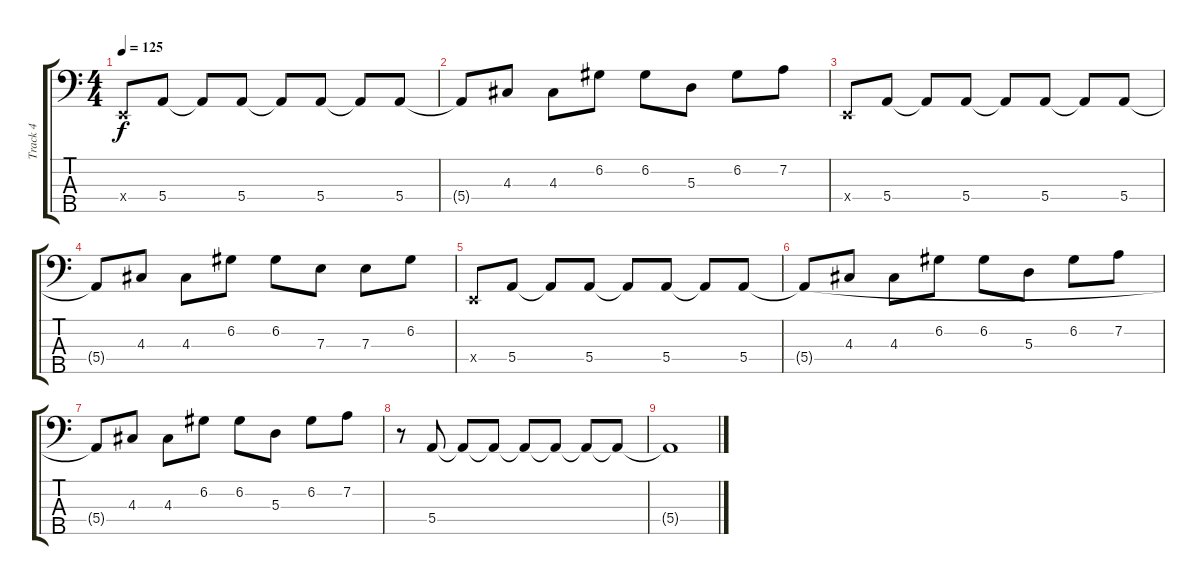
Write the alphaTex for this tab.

\track ("Track 4" "Track 4") {instrument electricbassfinger}
\staff {score tabs}
\tuning (G2 D2 A1 E1 B0) {hide}
\ts (4 4)
\tempo 125
\clef f4
\ks c
0.4{x}.8{dy f} 5.4.8 5.4{t}.8 5.4.8 5.4{t}.8 5.4.8 5.4{t}.8 5.4.8 |
5.4{t}.8 4.3.8 4.3.8 6.2.8 6.2.8 5.3.8 6.2.8 7.2.8 |
0.4{x}.8 5.4.8 5.4{t}.8 5.4.8 5.4{t}.8 5.4.8 5.4{t}.8 5.4.8 |
5.4{t}.8 4.3.8 4.3.8 6.2.8 6.2.8 7.3.8 7.3.8 6.2.8 |
0.4{x}.8 5.4.8 5.4{t}.8 5.4.8 5.4{t}.8 5.4.8 5.4{t}.8 5.4.8 |
5.4{t}.8 4.3.8 4.3.8 6.2.8 6.2.8 5.3.8 6.2.8 7.2.8 |
5.4{t}.8 4.3.8 4.3.8 6.2.8 6.2.8 5.3.8 6.2.8 7.2.8 |
r.8 5.4.8 5.4{t}.8 5.4{t}.8 5.4{t}.8 5.4{t}.8 5.4{t}.8 5.4{t}.8 |
5.4{t}.1
